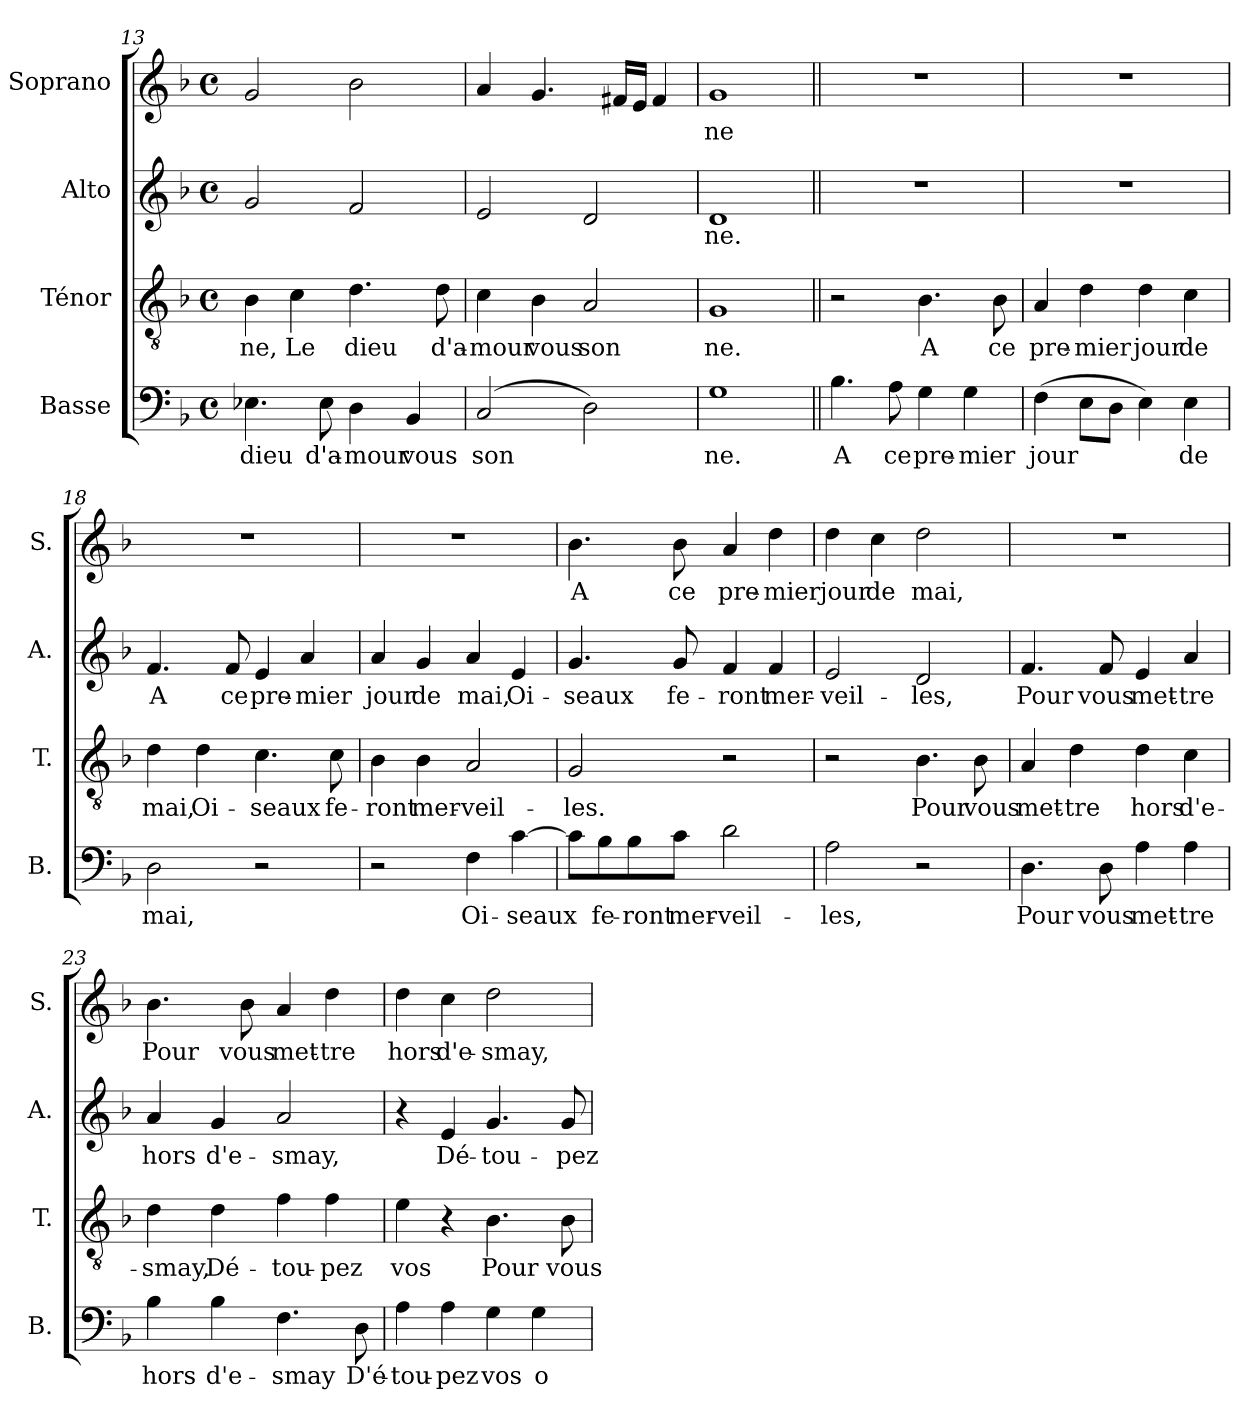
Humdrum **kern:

**kern	**text	**kern	**text	**kern	**text	**kern	**text
*part4	*part4	*part3	*part3	*part2	*part2	*part1	*part1
*staff4	*staff4	*staff3	*staff3	*staff2	*staff2	*staff1	*staff1
*I"Basse	*	*I"Ténor	*	*I"Alto	*	*I"Soprano	*
*I'B.	*	*I'T.	*	*I'A.	*	*I'S.	*
!!LO:LB:g=z
*clefF4	*	*clefGv2	*	*clefG2	*	*clefG2	*
*k[b-]	*	*k[b-]	*	*k[b-]	*	*k[b-]	*
*M4/4	*	*M4/4	*	*M4/4	*	*M4/4	*
*met(c)	*	*met(c)	*	*met(c)	*	*met(c)	*
=13	=13	=13	=13	=13	=13	=13	=13
!	!LO:LY:b	!	!LO:LY:b	!	!	!	!
4.E-X\	dieu	4B-\	ne,	2g/	.	2g/	.
!	!	!	!LO:LY:b	!	!	!	!
.	.	4c\	Le	.	.	.	.
!	!LO:LY:b	!	!	!	!	!	!
8E-\	d'a-	.	.	.	.	.	.
!	!LO:LY:b	!	!LO:LY:b	!	!	!	!
4D\	-mour	4.d\	dieu	2f/	.	2b-\	.
!	!LO:LY:b	!	!	!	!	!	!
4BB-/	vous	.	.	.	.	.	.
!	!	!	!LO:LY:b	!	!	!	!
.	.	8d\	d'a-	.	.	.	.
!!LO:PB:g=z
=14	=14	=14	=14	=14	=14	=14	=14
!	!LO:LY:b	!	!LO:LY:b	!	!	!	!
(>2C/	son	4c\	-mour	2e/	.	4a/	.
!	!	!	!LO:LY:b	!	!	!	!
.	.	4B-\	vous	.	.	4.g/	.
!	!	!	!LO:LY:b	!	!	!	!
2D\)	.	2A/	son	2d/	.	.	.
.	.	.	.	.	.	16f#X/LL	.
.	.	.	.	.	.	16e/JJ	.
.	.	.	.	.	.	4f#/	.
=15	=15	=15	=15	=15	=15	=15	=15
!	!LO:LY:b	!	!LO:LY:b	!	!LO:LY:b	!	!LO:LY:b
1G	ne.	1G	ne.	1d	ne.	1g	ne
=16||	=16||	=16||	=16||	=16||	=16||	=16||	=16||
!	!LO:LY:b	!	!	!	!	!	!
4.B-\	A	2r	.	1r	.	1r	.
!	!LO:LY:b	!	!	!	!	!	!
8A\	ce	.	.	.	.	.	.
!	!LO:LY:b	!	!LO:LY:b	!	!	!	!
4G\	pre-	4.B-\	A	.	.	.	.
!	!LO:LY:b	!	!	!	!	!	!
4G\	-mier	.	.	.	.	.	.
!	!	!	!LO:LY:b	!	!	!	!
.	.	8B-\	ce	.	.	.	.
=17	=17	=17	=17	=17	=17	=17	=17
!	!LO:LY:b	!	!LO:LY:b	!	!	!	!
(>4F\	jour	4A/	pre-	1r	.	1r	.
!	!	!	!LO:LY:b	!	!	!	!
8E\L	.	4d\	-mier	.	.	.	.
8D\J	.	.	.	.	.	.	.
!	!	!	!LO:LY:b	!	!	!	!
4E\)	.	4d\	jour	.	.	.	.
!	!LO:LY:b	!	!LO:LY:b	!	!	!	!
4E\	de	4c\	de	.	.	.	.
=18	=18	=18	=18	=18	=18	=18	=18
!	!LO:LY:b	!	!LO:LY:b	!	!LO:LY:b	!	!
2D\	mai,	4d\	mai,	4.f/	A	1r	.
!	!	!	!LO:LY:b	!	!	!	!
.	.	4d\	Oi-	.	.	.	.
!	!	!	!	!	!LO:LY:b	!	!
.	.	.	.	8f/	ce	.	.
!	!	!	!LO:LY:b	!	!LO:LY:b	!	!
2r	.	4.c\	-seaux	4e/	pre-	.	.
!	!	!	!	!	!LO:LY:b	!	!
.	.	.	.	4a/	-mier	.	.
!	!	!	!LO:LY:b	!	!	!	!
.	.	8c\	fe-	.	.	.	.
!!LO:LB:g=z
=19	=19	=19	=19	=19	=19	=19	=19
!	!	!	!LO:LY:b	!	!LO:LY:b	!	!
2r	.	4B-\	-ront	4a/	jour	1r	.
!	!	!	!LO:LY:b	!	!LO:LY:b	!	!
.	.	4B-\	mer-	4g/	de	.	.
!	!LO:LY:b	!	!LO:LY:b	!	!LO:LY:b	!	!
4F\	Oi-	2A/	-veil-	4a/	mai,	.	.
!	!LO:LY:b	!	!	!	!LO:LY:b	!	!
[4c\	-seaux	.	.	4e/	Oi-	.	.
!!LO:LB:g=z
=20	=20	=20	=20	=20	=20	=20	=20
!	!	!	!LO:LY:b	!	!LO:LY:b	!	!LO:LY:b
8c\L]	.	2G/	-les.	4.g/	-seaux	4.b-\	A
!	!LO:LY:b	!	!	!	!	!	!
8B-\	fe-	.	.	.	.	.	.
!	!LO:LY:b	!	!	!	!	!	!
8B-\	-ront	.	.	.	.	.	.
!	!LO:LY:b	!	!	!	!LO:LY:b	!	!LO:LY:b
8c\J	mer-	.	.	8g/	fe-	8b-\	ce
!	!LO:LY:b	!	!	!	!LO:LY:b	!	!LO:LY:b
2d\	-veil-	2r	.	4f/	-ront	4a/	pre-
!	!	!	!	!	!LO:LY:b	!	!LO:LY:b
.	.	.	.	4f/	mer-	4dd\	-mier
=21	=21	=21	=21	=21	=21	=21	=21
!	!LO:LY:b	!	!	!	!LO:LY:b	!	!LO:LY:b
2A\	-les,	2r	.	2e/	-veil-	4dd\	jour
!	!	!	!	!	!	!	!LO:LY:b
.	.	.	.	.	.	4cc\	de
!	!	!	!LO:LY:b	!	!LO:LY:b	!	!LO:LY:b
2r	.	4.B-\	Pour	2d/	-les,	2dd\	mai,
!	!	!	!LO:LY:b	!	!	!	!
.	.	8B-\	vous	.	.	.	.
=22	=22	=22	=22	=22	=22	=22	=22
!	!LO:LY:b	!	!LO:LY:b	!	!LO:LY:b	!	!
4.D\	Pour	4A/	met-	4.f/	Pour	1r	.
!	!	!	!LO:LY:b	!	!	!	!
.	.	4d\	-tre	.	.	.	.
!	!LO:LY:b	!	!	!	!LO:LY:b	!	!
8D\	vous	.	.	8f/	vous	.	.
!	!LO:LY:b	!	!LO:LY:b	!	!LO:LY:b	!	!
4A\	met-	4d\	hors	4e/	met-	.	.
!	!LO:LY:b	!	!LO:LY:b	!	!LO:LY:b	!	!
4A\	-tre	4c\	d'e-	4a/	-tre	.	.
=23	=23	=23	=23	=23	=23	=23	=23
!	!LO:LY:b	!	!LO:LY:b	!	!LO:LY:b	!	!LO:LY:b
4B-\	hors	4d\	-smay,	4a/	hors	4.b-\	Pour
!	!LO:LY:b	!	!LO:LY:b	!	!LO:LY:b	!	!
4B-\	d'e-	4d\	Dé-	4g/	d'e-	.	.
!	!	!	!	!	!	!	!LO:LY:b
.	.	.	.	.	.	8b-\	vous
!	!LO:LY:b	!	!LO:LY:b	!	!LO:LY:b	!	!LO:LY:b
4.F\	-smay	4f\	-tou-	2a/	-smay,	4a/	met-
!	!	!	!LO:LY:b	!	!	!	!LO:LY:b
.	.	4f\	-pez	.	.	4dd\	-tre
!	!LO:LY:b	!	!	!	!	!	!
8D\	D'é-	.	.	.	.	.	.
!!LO:PB:g=z
=24	=24	=24	=24	=24	=24	=24	=24
!	!LO:LY:b	!	!LO:LY:b	!	!	!	!LO:LY:b
4A\	-tou-	4e\	vos	4r	.	4dd\	hors
!	!LO:LY:b	!	!	!	!LO:LY:b	!	!LO:LY:b
4A\	-pez	4r	.	4e/	Dé-	4cc\	d'e-
!	!LO:LY:b	!	!LO:LY:b	!	!LO:LY:b	!	!LO:LY:b
4G\	vos	4.B-\	Pour	4.g/	-tou-	2dd\	-smay,
!	!LO:LY:b	!	!	!	!	!	!
4G\	o-	.	.	.	.	.	.
!	!	!	!LO:LY:b	!	!LO:LY:b	!	!
.	.	8B-\	vous	8g/	-pez	.	.
=	=	=	=	=	=	=	=
*-	*-	*-	*-	*-	*-	*-	*-
